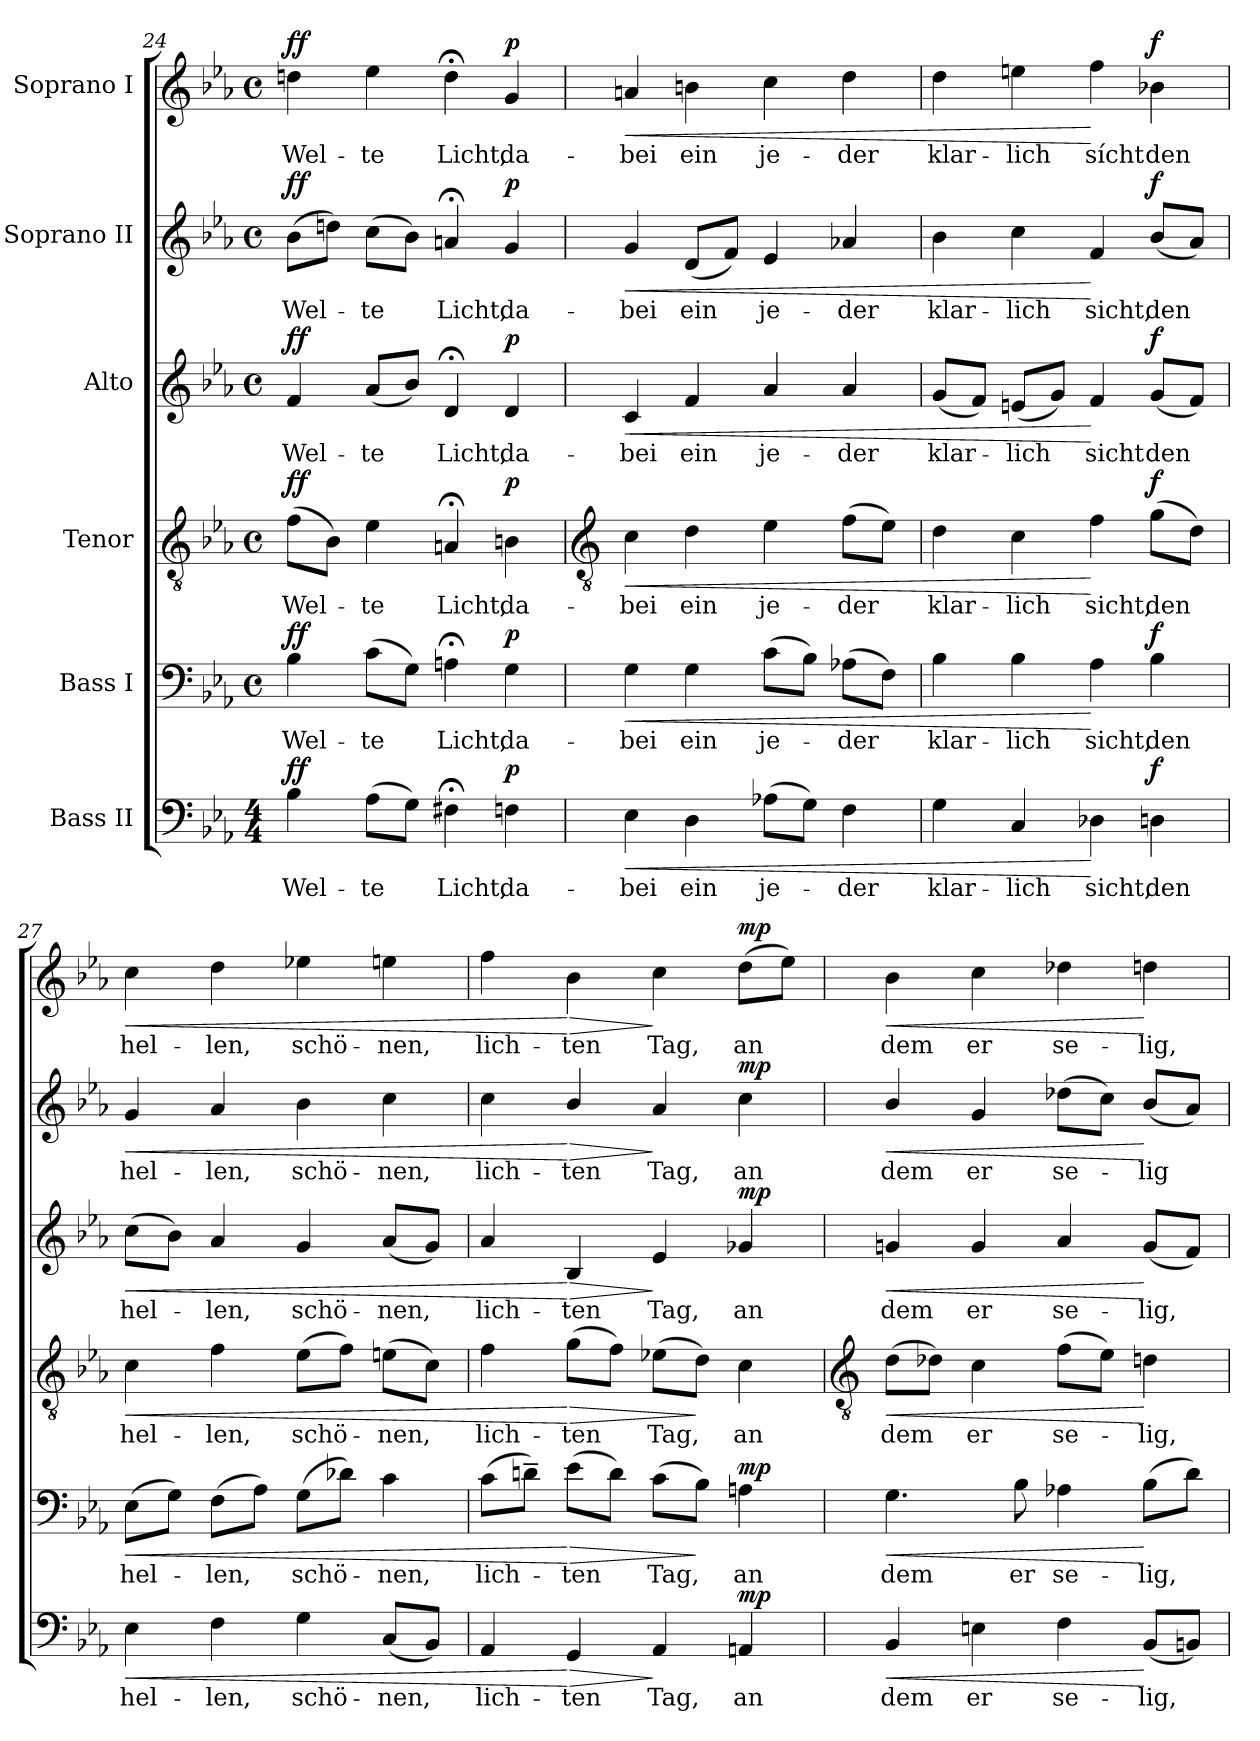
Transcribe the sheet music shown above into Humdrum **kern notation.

**kern	**text	**dynam	**kern	**text	**dynam	**kern	**text	**dynam	**kern	**text	**dynam	**kern	**text	**dynam	**kern	**text	**dynam
*part6	*part6	*part6	*part5	*part5	*part5	*part4	*part4	*part4	*part3	*part3	*part3	*part2	*part2	*part2	*part1	*part1	*part1
*staff6	*staff6	*staff6	*staff5	*staff5	*staff5	*staff4	*staff4	*staff4	*staff3	*staff3	*staff3	*staff2	*staff2	*staff2	*staff1	*staff1	*staff1
*I"Bass II	*	*	*I"Bass I	*	*	*I"Tenor	*	*	*I"Alto	*	*	*I"Soprano II	*	*	*I"Soprano I	*	*
*clefF4	*	*	*clefF4	*	*	*clefGv2	*	*	*clefG2	*	*	*clefG2	*	*	*clefG2	*	*
*k[b-e-a-]	*	*	*k[b-e-a-]	*	*	*k[b-e-a-]	*	*	*k[b-e-a-]	*	*	*k[b-e-a-]	*	*	*k[b-e-a-]	*	*
*E-:	*	*	*E-:	*	*	*E-:	*	*	*E-:	*	*	*E-:	*	*	*E-:	*	*
*M4/4	*	*	*M4/4	*	*	*M4/4	*	*	*M4/4	*	*	*M4/4	*	*	*M4/4	*	*
*	*	*	*met(c)	*	*	*met(c)	*	*	*met(c)	*	*	*met(c)	*	*	*met(c)	*	*
=24	=24	=24	=24	=24	=24	=24	=24	=24	=24	=24	=24	=24	=24	=24	=24	=24	=24
!	!LO:LY:b	!LO:DY:b	!	!LO:LY:b	!LO:DY:b	!	!LO:LY:b	!LO:DY:b	!	!LO:LY:b	!LO:DY:b	!	!LO:LY:b	!LO:DY:b	!	!LO:LY:b	!LO:DY:b
4B-	Wel-	ff	4B-	Wel-	ff	(>8fL	Wel-	ff	4f	Wel-	ff	(>8b-L	Wel-	ff	4ddn	Wel-	ff
.	.	.	.	.	.	8B-J)	.	.	.	.	.	8ddnJ)	.	.	.	.	.
!	!LO:LY:b	!	!	!LO:LY:b	!	!	!LO:LY:b	!	!	!LO:LY:b	!	!	!LO:LY:b	!	!	!LO:LY:b	!
(>8A-L	-te	.	(>8cL	-te	.	4e-	te	.	(<8a-L	-te	.	(>8ccL	te	.	4ee-	-te	.
8GJ)	.	.	8GJ)	.	.	.	.	.	8b-J)	.	.	8b-J)	.	.	.	.	.
!	!LO:LY:b	!	!	!LO:LY:b	!	!	!LO:LY:b	!	!	!LO:LY:b	!	!	!LO:LY:b	!	!	!LO:LY:b	!
4F#X;<	Licht,	.	4An;<	Licht,	.	4An;<	Licht,	.	4d;<	Licht,	.	4an;<	Licht,	.	4dd;<	Licht,	.
!	!LO:LY:b	!LO:DY:b	!	!LO:LY:b	!LO:DY:b	!	!LO:LY:b	!LO:DY:b	!	!LO:LY:b	!LO:DY:b	!	!LO:LY:b	!LO:DY:b	!	!LO:LY:b	!LO:DY:b
4Fn	da-	p	4G	da-	p	4Bn	da-	p	4d	da-	p	4g	da-	p	4g	da-	p
!!LO:LB:g=z
=25	=25	=25	=25	=25	=25	=25	=25	=25	=25	=25	=25	=25	=25	=25	=25	=25	=25
*	*	*	*	*	*	*clefGv2	*	*	*	*	*	*	*	*	*	*	*
!	!LO:LY:b	!LO:HP:b	!	!LO:LY:b	!LO:HP:b	!	!LO:LY:b	!LO:HP:b	!	!LO:LY:b	!LO:HP:b	!	!LO:LY:b	!LO:HP:b	!	!LO:LY:b	!LO:HP:b
4E-	-bei	<	4G	-bei	<	4c	-bei	<	4c	-bei	<	4g	-bei	<	4an	-bei	<
!	!LO:LY:b	!	!	!LO:LY:b	!	!	!LO:LY:b	!	!	!LO:LY:b	!	!	!LO:LY:b	!	!	!LO:LY:b	!
4D	ein	.	4G	ein	.	4d	ein	.	4f	ein	.	(<8dL	ein	.	4bn	ein	.
.	.	.	.	.	.	.	.	.	.	.	.	8fJ)	.	.	.	.	.
!	!LO:LY:b	!	!	!LO:LY:b	!	!	!LO:LY:b	!	!	!LO:LY:b	!	!	!LO:LY:b	!	!	!LO:LY:b	!
(>8A-XL	je-	.	(>8cL	je-	.	4e-	je-	.	4a-	je-	.	4e-	je-	.	4cc	je-	.
8GJ)	.	.	8B-J)	.	.	.	.	.	.	.	.	.	.	.	.	.	.
!	!LO:LY:b	!	!	!LO:LY:b	!	!	!LO:LY:b	!	!	!LO:LY:b	!	!	!LO:LY:b	!	!	!LO:LY:b	!
4F	der	.	(>8A-XL	der	.	(>8fL	-der	.	4a-	-der	.	4a-X	-der	.	4dd	-der	.
.	.	.	8FJ)	.	.	8e-J)	.	.	.	.	.	.	.	.	.	.	.
=26	=26	=26	=26	=26	=26	=26	=26	=26	=26	=26	=26	=26	=26	=26	=26	=26	=26
!	!LO:LY:b	!	!	!LO:LY:b	!	!	!LO:LY:b	!	!	!LO:LY:b	!	!	!LO:LY:b	!	!	!LO:LY:b	!
4G\	klar-	.	4B-\	klar-	.	4d\	klar-	.	(<8gL	klar-	.	4b-	klar-	.	4dd	klar-	.
.	.	.	.	.	.	.	.	.	8fJ)	.	.	.	.	.	.	.	.
!	!LO:LY:b	!	!	!LO:LY:b	!	!	!LO:LY:b	!	!	!LO:LY:b	!	!	!LO:LY:b	!	!	!LO:LY:b	!
4C	-lich	.	4B-\	-lich	.	4c\	-lich	.	(<8enL	lich	.	4cc	-lich	.	4een	-lich	.
.	.	.	.	.	.	.	.	.	8gJ)	.	.	.	.	.	.	.	.
!	!LO:LY:b	!	!	!LO:LY:b	!	!	!LO:LY:b	!	!	!LO:LY:b	!	!	!LO:LY:b	!	!	!LO:LY:b	!
4D-X\	sicht,	[	4A-\	sicht,	[	4f\	sicht,	[	4f	sicht	[	4f	sicht,	[	4ff	sícht	[
!	!LO:LY:b	!LO:DY:b	!	!LO:LY:b	!LO:DY:b	!	!LO:LY:b	!LO:DY:b	!	!LO:LY:b	!LO:DY:b	!	!LO:LY:b	!LO:DY:b	!	!LO:LY:b	!LO:DY:b
4Dn\	den	f	4B-\	den	f	(>8g\L	den	f	(<8gL	den	f	(<8b-L	den	f	4b-X	den	f
.	.	.	.	.	.	8d\J)	.	.	8fJ)	.	.	8a-J)	.	.	.	.	.
=27	=27	=27	=27	=27	=27	=27	=27	=27	=27	=27	=27	=27	=27	=27	=27	=27	=27
!	!LO:LY:b	!LO:HP:b	!	!LO:LY:b	!LO:HP:b	!	!LO:LY:b	!LO:HP:b	!	!LO:LY:b	!LO:HP:b	!	!LO:LY:b	!LO:HP:b	!	!LO:LY:b	!LO:HP:b
4E-\	hel-	<	(>8E-\L	hel-	<	4c\	hel-	<	(>8ccL	hel-	<	4g	hel-	<	4cc	hel-	<
.	.	.	8G\J)	.	.	.	.	.	8b-J)	.	.	.	.	.	.	.	.
!	!LO:LY:b	!	!	!LO:LY:b	!	!	!LO:LY:b	!	!	!LO:LY:b	!	!	!LO:LY:b	!	!	!LO:LY:b	!
4F\	-len,	.	(>8F\L	len,	.	4f\	-len,	.	4a-	len,	.	4a-	-len,	.	4dd	-len,	.
.	.	.	8A-\J)	.	.	.	.	.	.	.	.	.	.	.	.	.	.
!	!LO:LY:b	!	!	!LO:LY:b	!	!	!LO:LY:b	!	!	!LO:LY:b	!	!	!LO:LY:b	!	!	!LO:LY:b	!
4G\	schö-	.	(>8G\L	schö-	.	(>8e-\L	schö-	.	4g	schö-	.	4b-	schö-	.	4ee-X	schö-	.
.	.	.	8d-X\J)	.	.	8f\J)	.	.	.	.	.	.	.	.	.	.	.
!	!LO:LY:b	!	!	!LO:LY:b	!	!	!LO:LY:b	!	!	!LO:LY:b	!	!	!LO:LY:b	!	!	!LO:LY:b	!
(<8CL	-nen,	.	4c\	nen,	.	(>8en\L	nen,	.	(<8a-L	-nen,	.	4cc	-nen,	.	4een	-nen,	.
8BB-J)	.	.	.	.	.	8c\J)	.	.	8gJ)	.	.	.	.	.	.	.	.
=28	=28	=28	=28	=28	=28	=28	=28	=28	=28	=28	=28	=28	=28	=28	=28	=28	=28
!	!LO:LY:b	!	!	!LO:LY:b	!	!	!LO:LY:b	!	!	!LO:LY:b	!	!	!LO:LY:b	!	!	!LO:LY:b	!
4AA-	lich-	.	(>8c\L	lich-	.	4f	lich-	.	4a-	lich-	.	4cc	lich-	.	4ff	lich-	.
.	.	.	8dn~\J)	.	.	.	.	.	.	.	.	.	.	.	.	.	.
!	!LO:LY:b	!LO:HP:n=1:b	!	!LO:LY:b	!LO:HP:n=1:b	!	!LO:LY:b	!LO:HP:n=1:b	!	!LO:LY:b	!LO:HP:n=1:b	!	!LO:LY:b	!LO:HP:n=1:b	!	!LO:LY:b	!LO:HP:n=1:b
4GG	-ten	[ >	(>8e-\L	ten	[ >	(>8gL	-ten	[ >	4B-	-ten	[ >	4b-/	-ten	[ >	4b-	-ten	[ >
.	.	.	8d\J)	.	.	8fJ)	.	.	.	.	.	.	.	.	.	.	.
!	!LO:LY:b	!	!	!LO:LY:b	!	!	!LO:LY:b	!	!	!LO:LY:b	!	!	!LO:LY:b	!	!	!LO:LY:b	!
4AA-	Tag,	]	(>8c\L	Tag,	.	(>8e-XL	Tag,	.	4e-	Tag,	]	4a-	Tag,	]	4cc	Tag,	]
.	.	.	8B-\J)	.	]	8dJ)	.	]	.	.	.	.	.	.	.	.	.
!	!LO:LY:b	!LO:DY:b	!	!LO:LY:b	!LO:DY:b	!	!LO:LY:b	!	!	!LO:LY:b	!LO:DY:b	!	!LO:LY:b	!LO:DY:b	!	!LO:LY:b	!LO:DY:b
4AAn	an	mp	4An\	an	mp	4c	an	.	4g-X	an	mp	4cc	an	mp	(>8ddL	an	mp
.	.	.	.	.	.	.	.	.	.	.	.	.	.	.	8ee-J)	.	.
!!LO:LB:g=z
=29	=29	=29	=29	=29	=29	=29	=29	=29	=29	=29	=29	=29	=29	=29	=29	=29	=29
*	*	*	*	*	*	*clefGv2	*	*	*	*	*	*	*	*	*	*	*
!	!LO:LY:b	!LO:HP:b	!	!LO:LY:b	!LO:HP:b	!	!LO:LY:b	!LO:HP:b	!	!LO:LY:b	!LO:HP:b	!	!LO:LY:b	!LO:HP:b	!	!LO:LY:b	!LO:HP:b
*	*	*	*^	*	*	*	*	*	*	*	*	*	*	*	*	*	*
4BB-	dem	<	4.G\	1ryy	dem	<	(>8d\L	dem	<	4gn	dem	<	4b-/	dem	<	4b-	dem	<
.	.	.	.	.	.	.	8d-X\J)	.	.	.	.	.	.	.	.	.	.	.
!	!LO:LY:b	!	!	!	!	!	!	!LO:LY:b	!	!	!LO:LY:b	!	!	!LO:LY:b	!	!	!LO:LY:b	!
4En\	er	.	.	.	.	.	4c\	er	.	4g	er	.	4g	er	.	4cc	er	.
!	!	!	!	!	!LO:LY:b	!	!	!	!	!	!	!	!	!	!	!	!	!
.	.	.	8B-\	.	er	.	.	.	.	.	.	.	.	.	.	.	.	.
!	!LO:LY:b	!	!	!	!LO:LY:b	!	!	!LO:LY:b	!	!	!LO:LY:b	!	!	!LO:LY:b	!	!	!LO:LY:b	!
4F\	se-	.	4A-X\	.	se-	.	(>8f\L	se-	.	4a-	se-	.	(>8dd-XL	se-	.	4dd-X	se-	.
.	.	.	.	.	.	.	8e-\J)	.	.	.	.	.	8ccJ)	.	.	.	.	.
!	!LO:LY:b	!	!	!	!LO:LY:b	!	!	!LO:LY:b	!	!	!LO:LY:b	!	!	!LO:LY:b	!	!	!LO:LY:b	!
(<8BB-L	-lig,	[	(>8B-\L	.	-lig,	[	4dn\	lig,	[	(<8gL	-lig,	[	(<8b-L	lig	[	4ddn	-lig,	[
8BBnJ)	.	.	8d\J)	.	.	.	.	.	.	8fJ)	.	.	8a-J)	.	.	.	.	.
*	*	*	*v	*v	*	*	*	*	*	*	*	*	*	*	*	*	*	*
=	=	=	=	=	=	=	=	=	=	=	=	=	=	=	=	=	=
*-	*-	*-	*-	*-	*-	*-	*-	*-	*-	*-	*-	*-	*-	*-	*-	*-	*-
